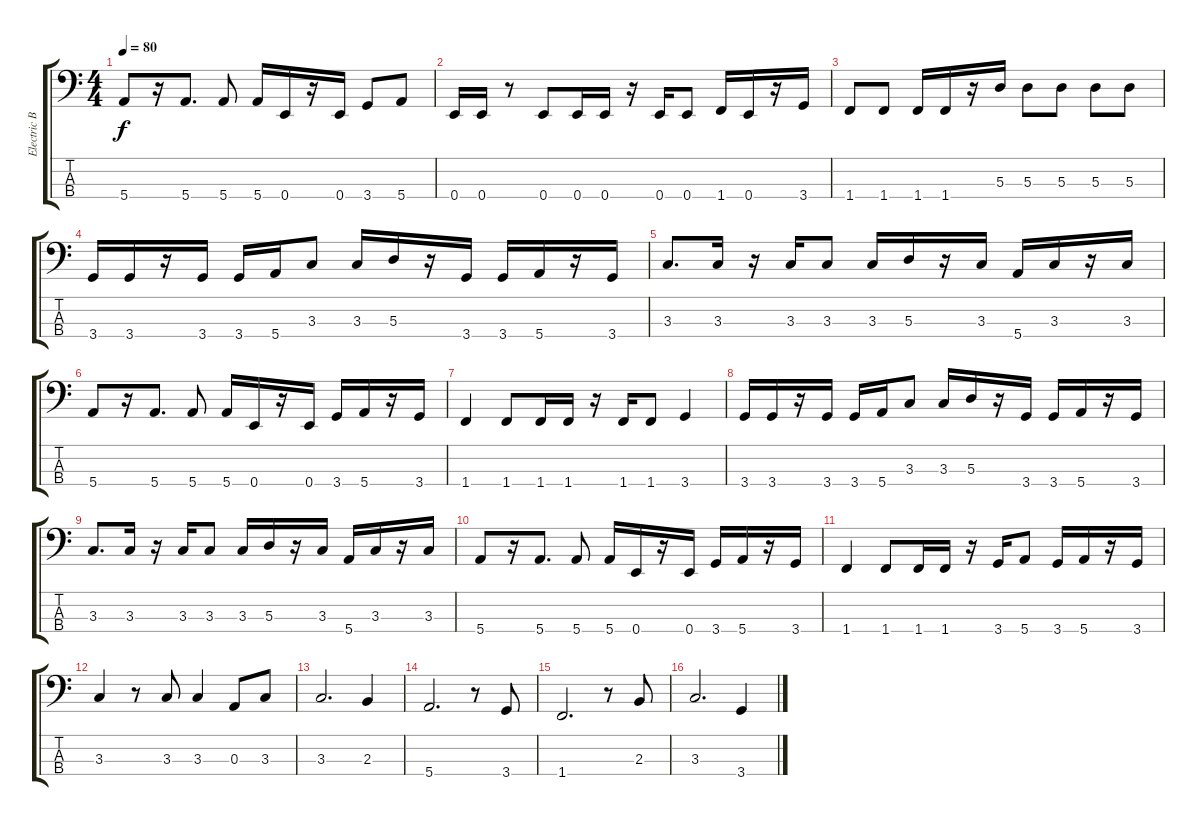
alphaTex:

\track ("Electric Bass" "Electric B") {instrument electricbassfinger}
\staff {score tabs}
\tuning (G2 D2 A1 E1) {hide}
\ts (4 4)
\tempo 80
\clef f4
\ks c
5.4.8{dy f} r.16 5.4.8{d} 5.4.8 5.4.16 0.4.16 r.16 0.4.16 3.4.8 5.4.8 |
0.4.16 0.4.16 r.8 0.4.8 0.4.16 0.4.16 r.16 0.4.16 0.4.8 1.4.16 0.4.16 r.16 3.4.16 |
1.4.8 1.4.8 1.4.16 1.4.16 r.16 5.3.16 5.3.8 5.3.8 5.3.8 5.3.8 |
3.4.16 3.4.16 r.16 3.4.16 3.4.16 5.4.16 3.3.8 3.3.16 5.3.16 r.16 3.4.16 3.4.16 5.4.16 r.16 3.4.16 |
3.3.8{d} 3.3.16 r.16 3.3.16 3.3.8 3.3.16 5.3.16 r.16 3.3.16 5.4.16 3.3.16 r.16 3.3.16 |
5.4.8 r.16 5.4.8{d} 5.4.8 5.4.16 0.4.16 r.16 0.4.16 3.4.16 5.4.16 r.16 3.4.16 |
1.4.4 1.4.8 1.4.16 1.4.16 r.16 1.4.16 1.4.8 3.4.4 |
3.4.16 3.4.16 r.16 3.4.16 3.4.16 5.4.16 3.3.8 3.3.16 5.3.16 r.16 3.4.16 3.4.16 5.4.16 r.16 3.4.16 |
3.3.8{d} 3.3.16 r.16 3.3.16 3.3.8 3.3.16 5.3.16 r.16 3.3.16 5.4.16 3.3.16 r.16 3.3.16 |
5.4.8 r.16 5.4.8{d} 5.4.8 5.4.16 0.4.16 r.16 0.4.16 3.4.16 5.4.16 r.16 3.4.16 |
1.4.4 1.4.8 1.4.16 1.4.16 r.16 3.4.16 5.4.8 3.4.16 5.4.16 r.16 3.4.16 |
3.3.4 r.8 3.3.8 3.3.4 0.3.8 3.3.8 |
3.3.2{d} 2.3.4 |
5.4.2{d} r.8 3.4.8 |
1.4.2{d} r.8 2.3.8 |
3.3.2{d} 3.4.4
